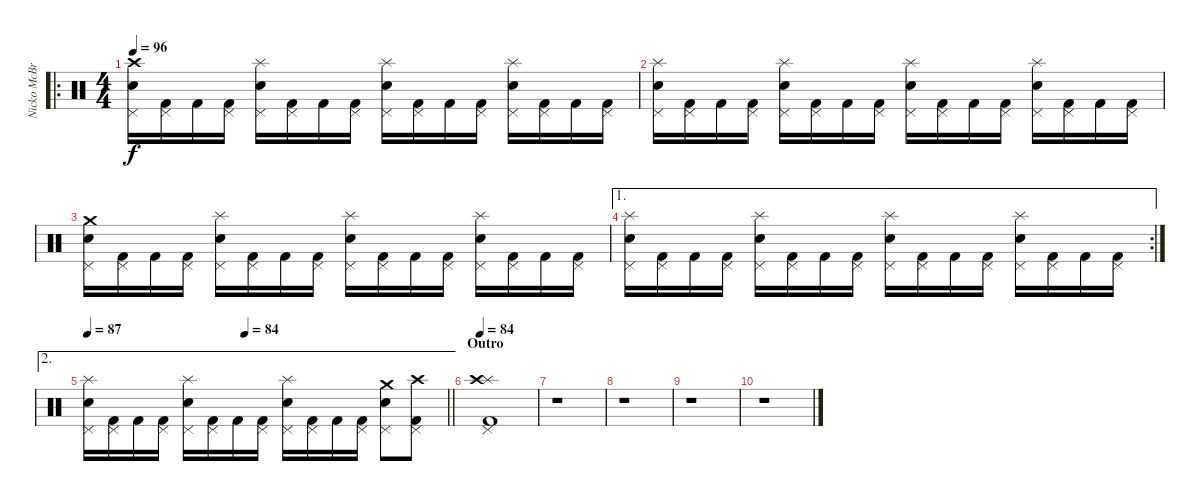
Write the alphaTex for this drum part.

\track ("Nicko McBrain" "Nicko McBr") {instrument percussion}
\staff {score}
\articulation defaults
\ro
\ts (4 4)
\tempo 96
\clef neutral
\ks c
("Snare (hit) 2" "Pedal Hi-Hat (hit)" "Crash high (hit)").16{dy f} ("Kick (hit) 2" "Pedal Hi-Hat (hit)").16 "Kick (hit) 2".16 ("Kick (hit) 2" "Pedal Hi-Hat (hit)").16 ("Snare (hit) 2" "Pedal Hi-Hat (hit)" "Splash (hit)").16 ("Kick (hit) 2" "Pedal Hi-Hat (hit)").16 "Kick (hit) 2".16 ("Kick (hit) 2" "Pedal Hi-Hat (hit)").16 ("Snare (hit) 2" "Pedal Hi-Hat (hit)" "Splash (hit)").16 ("Kick (hit) 2" "Pedal Hi-Hat (hit)").16 "Kick (hit) 2".16 ("Kick (hit) 2" "Pedal Hi-Hat (hit)").16 ("Snare (hit) 2" "Pedal Hi-Hat (hit)" "Splash (hit)").16 ("Kick (hit) 2" "Pedal Hi-Hat (hit)").16 "Kick (hit) 2".16 ("Kick (hit) 2" "Pedal Hi-Hat (hit)").16 |
("Snare (hit) 2" "Pedal Hi-Hat (hit)" "Splash (hit)").16 ("Kick (hit) 2" "Pedal Hi-Hat (hit)").16 "Kick (hit) 2".16 ("Kick (hit) 2" "Pedal Hi-Hat (hit)").16 ("Snare (hit) 2" "Pedal Hi-Hat (hit)" "Splash (hit)").16 ("Kick (hit) 2" "Pedal Hi-Hat (hit)").16 "Kick (hit) 2".16 ("Kick (hit) 2" "Pedal Hi-Hat (hit)").16 ("Snare (hit) 2" "Pedal Hi-Hat (hit)" "Splash (hit)").16 ("Kick (hit) 2" "Pedal Hi-Hat (hit)").16 "Kick (hit) 2".16 ("Kick (hit) 2" "Pedal Hi-Hat (hit)").16 ("Snare (hit) 2" "Pedal Hi-Hat (hit)" "Splash (hit)").16 ("Kick (hit) 2" "Pedal Hi-Hat (hit)").16 "Kick (hit) 2".16 ("Kick (hit) 2" "Pedal Hi-Hat (hit)").16 |
("Snare (hit) 2" "Pedal Hi-Hat (hit)" "Crash medium (hit)").16 ("Kick (hit) 2" "Pedal Hi-Hat (hit)").16 "Kick (hit) 2".16 ("Kick (hit) 2" "Pedal Hi-Hat (hit)").16 ("Snare (hit) 2" "Pedal Hi-Hat (hit)" "Splash (hit)").16 ("Kick (hit) 2" "Pedal Hi-Hat (hit)").16 "Kick (hit) 2".16 ("Kick (hit) 2" "Pedal Hi-Hat (hit)").16 ("Snare (hit) 2" "Pedal Hi-Hat (hit)" "Splash (hit)").16 ("Kick (hit) 2" "Pedal Hi-Hat (hit)").16 "Kick (hit) 2".16 ("Kick (hit) 2" "Pedal Hi-Hat (hit)").16 ("Snare (hit) 2" "Pedal Hi-Hat (hit)" "Splash (hit)").16 ("Kick (hit) 2" "Pedal Hi-Hat (hit)").16 "Kick (hit) 2".16 ("Kick (hit) 2" "Pedal Hi-Hat (hit)").16 |
\ae 1
\rc 2
("Snare (hit) 2" "Pedal Hi-Hat (hit)" "Splash (hit)").16 ("Kick (hit) 2" "Pedal Hi-Hat (hit)").16 "Kick (hit) 2".16 ("Kick (hit) 2" "Pedal Hi-Hat (hit)").16 ("Snare (hit) 2" "Pedal Hi-Hat (hit)" "Splash (hit)").16 ("Kick (hit) 2" "Pedal Hi-Hat (hit)").16 "Kick (hit) 2".16 ("Kick (hit) 2" "Pedal Hi-Hat (hit)").16 ("Snare (hit) 2" "Pedal Hi-Hat (hit)" "Splash (hit)").16 ("Kick (hit) 2" "Pedal Hi-Hat (hit)").16 "Kick (hit) 2".16 ("Kick (hit) 2" "Pedal Hi-Hat (hit)").16 ("Snare (hit) 2" "Pedal Hi-Hat (hit)" "Splash (hit)").16 ("Kick (hit) 2" "Pedal Hi-Hat (hit)").16 "Kick (hit) 2".16 ("Kick (hit) 2" "Pedal Hi-Hat (hit)").16 |
\ae 2
\tempo 87
\tempo (84 0.4375)
\barLineRight lightlight
("Snare (hit) 2" "Pedal Hi-Hat (hit)" "Splash (hit)").16 ("Kick (hit) 2" "Pedal Hi-Hat (hit)").16 "Kick (hit) 2".16 ("Kick (hit) 2" "Pedal Hi-Hat (hit)").16 ("Snare (hit) 2" "Pedal Hi-Hat (hit)" "Splash (hit)").16 ("Kick (hit) 2" "Pedal Hi-Hat (hit)").16 "Kick (hit) 2".16 ("Kick (hit) 2" "Pedal Hi-Hat (hit)").16 ("Snare (hit) 2" "Pedal Hi-Hat (hit)" "Splash (hit)").16 ("Kick (hit) 2" "Pedal Hi-Hat (hit)").16 "Kick (hit) 2".16 ("Kick (hit) 2" "Pedal Hi-Hat (hit)").16 ("Snare (hit) 2" "Pedal Hi-Hat (hit)" "Crash medium (hit)").8 ("Kick (hit) 2" "Pedal Hi-Hat (hit)" "Crash high (hit)").8 |
\section ("" "Outro")
\tempo 84
("Kick (hit) 2" "Pedal Hi-Hat (hit)" "Splash (hit)" "Crash high (hit)").1 |
r.1 |
r.1 |
r.1 |
r.1
